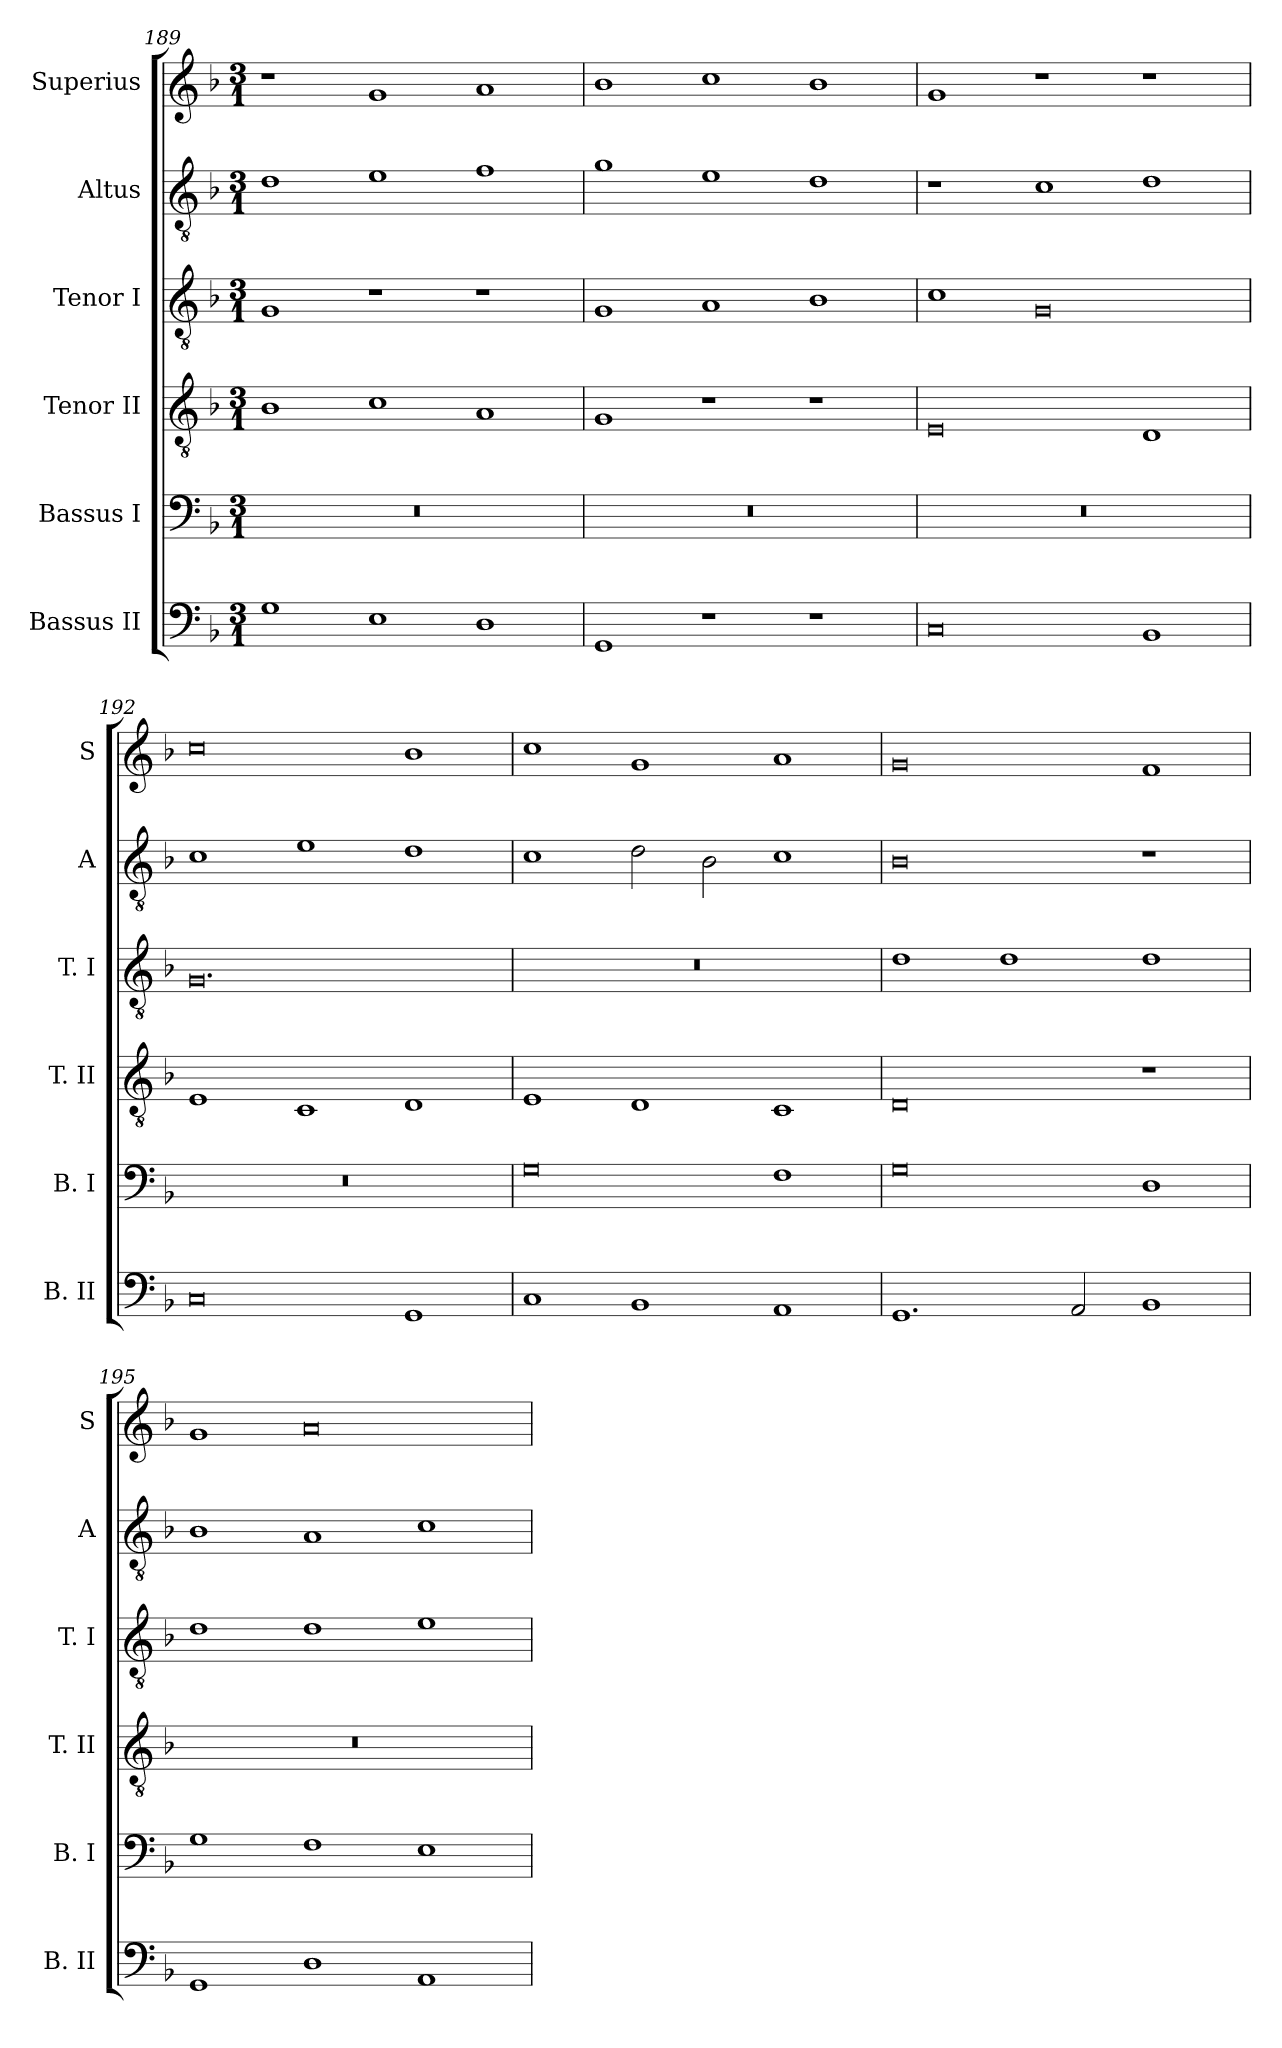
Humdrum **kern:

**kern	**kern	**kern	**kern	**kern	**kern
*part6	*part5	*part4	*part3	*part2	*part1
*staff6	*staff5	*staff4	*staff3	*staff2	*staff1
*I"Bassus II	*I"Bassus I	*I"Tenor II	*I"Tenor I	*I"Altus	*I"Superius
*I'B. II	*I'B. I	*I'T. II	*I'T. I	*I'A	*I'S
*clefF4	*clefF4	*clefGv2	*clefGv2	*clefGv2	*clefG2
*k[b-]	*k[b-]	*k[b-]	*k[b-]	*k[b-]	*k[b-]
*F:	*F:	*F:	*F:	*F:	*F:
*M3/1	*M3/1	*M3/1	*M3/1	*M3/1	*M3/1
=189	=189	=189	=189	=189	=189
1G	1%3r	1B-	1G	1d	1r
1E	.	1c	1r	1e	1g
1D	.	1A	1r	1f	1a
=190	=190	=190	=190	=190	=190
1GG	1%3r	1G	1G	1g	1b-
1r	.	1r	1A	1e	1cc
1r	.	1r	1B-	1d	1b-
=191	=191	=191	=191	=191	=191
0C	1%3r	0E	1c	1r	1g
.	.	.	0G	1c	1r
1BB-	.	1D	.	1d	1r
=192	=192	=192	=192	=192	=192
0C	1%3r	1E	0.G	1c	0cc
.	.	1C	.	1e	.
1GG	.	1D	.	1d	1b-
=193	=193	=193	=193	=193	=193
1C	0G	1E	1%3r	1c	1cc
1BB-	.	1D	.	2d	1g
.	.	.	.	2B-	.
1AA	1F	1C	.	1c	1a
=194	=194	=194	=194	=194	=194
1.GG	0G	0D	1d	0B-	0g
.	.	.	1d	.	.
2AA	.	.	.	.	.
1BB-	1D	1r	1d	1r	1f
=195	=195	=195	=195	=195	=195
1GG	1G	1%3r	1d	1B-	1g
1D	1F	.	1d	1A	0a
1AA	1E	.	1e	1c	.
=	=	=	=	=	=
*-	*-	*-	*-	*-	*-
